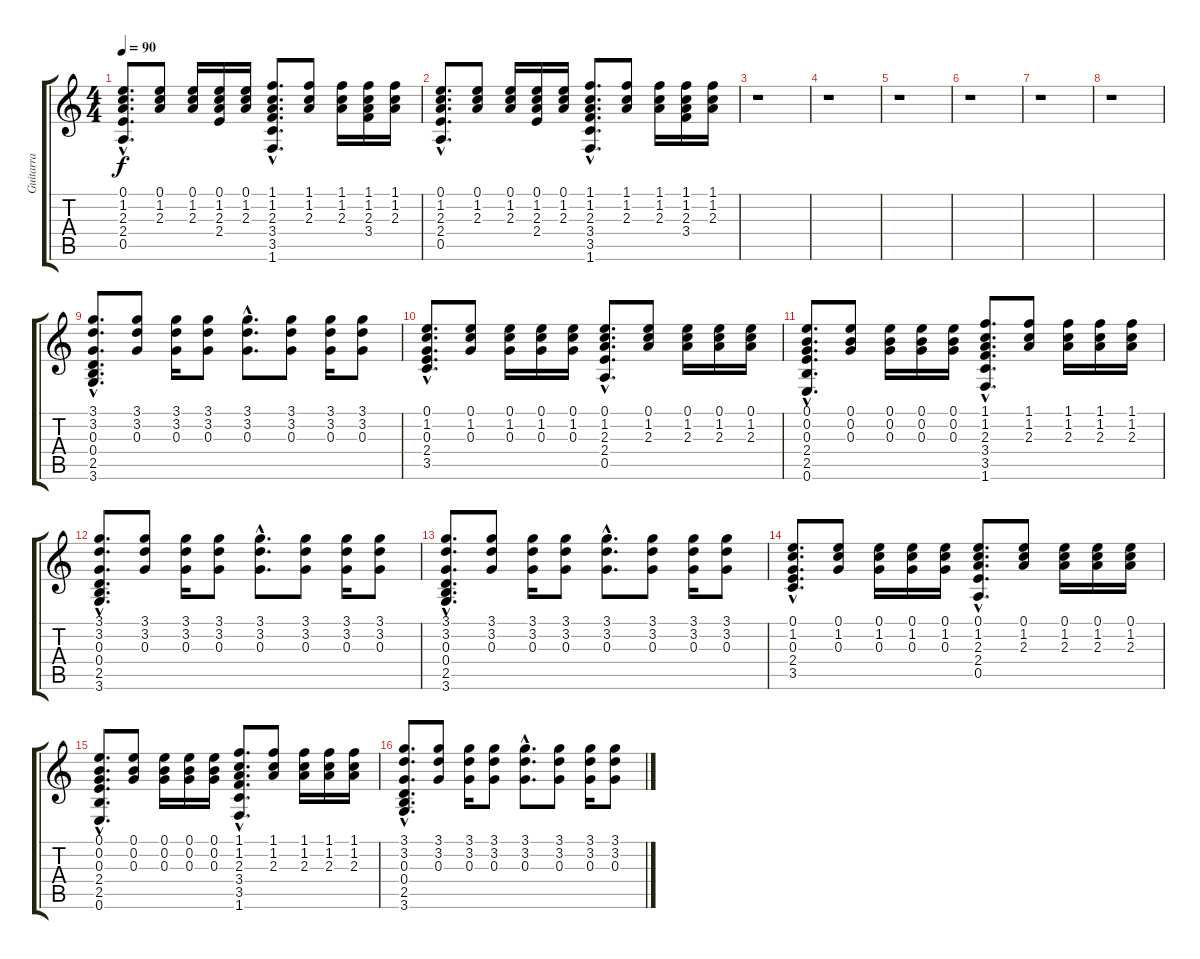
\track ("Guitarra" "Guitarra") {instrument acousticguitarnylon}
\staff {score tabs}
\tuning (E4 B3 G3 D3 A2 E2) {hide}
\ts (4 4)
\tempo 90
\clef g2
\ks c
(0.1{hac} 1.2{hac} 2.3{hac} 2.4{hac} 0.5{hac}).8{d dy f} (0.1 1.2 2.3).8 (0.1 1.2 2.3).16 (0.1 1.2 2.3 2.4).16 (0.1 1.2 2.3).16 (1.1{hac} 1.2{hac} 2.3{hac} 3.4{hac} 3.5{hac} 1.6{hac}).8{d} (1.1 1.2 2.3).8 (1.1 1.2 2.3).16 (1.1 1.2 2.3 3.4).16 (1.1 1.2 2.3).16 |
(0.1{hac} 1.2{hac} 2.3{hac} 2.4{hac} 0.5{hac}).8{d} (0.1 1.2 2.3).8 (0.1 1.2 2.3).16 (0.1 1.2 2.3 2.4).16 (0.1 1.2 2.3).16 (1.1{hac} 1.2{hac} 2.3{hac} 3.4{hac} 3.5{hac} 1.6{hac}).8{d} (1.1 1.2 2.3).8 (1.1 1.2 2.3).16 (1.1 1.2 2.3 3.4).16 (1.1 1.2 2.3).16 |
r.1 |
r.1 |
r.1 |
r.1 |
r.1 |
r.1 |
(3.1{hac} 3.2{hac} 0.3{hac} 0.4{hac} 2.5{hac} 3.6{hac}).8{d volume 11} (3.1 3.2 0.3).8 (3.1 3.2 0.3).16 (3.1 3.2 0.3).8 (3.1{hac} 3.2{hac} 0.3{hac}).8{d} (3.1 3.2 0.3).8 (3.1 3.2 0.3).16 (3.1 3.2 0.3).8 |
(0.1{hac} 1.2{hac} 0.3{hac} 2.4{hac} 3.5{hac}).8{d} (0.1 1.2 0.3).8 (0.1 1.2 0.3).16 (0.1 1.2 0.3).16 (0.1 1.2 0.3).16 (0.1{hac} 1.2{hac} 2.3{hac} 2.4{hac} 0.5{hac}).8{d} (0.1 1.2 2.3).8 (0.1 1.2 2.3).16 (0.1 1.2 2.3).16 (0.1 1.2 2.3).16 |
(0.1{hac} 0.2{hac} 0.3{hac} 2.4{hac} 2.5{hac} 0.6{hac}).8{d} (0.1 0.2 0.3).8 (0.1 0.2 0.3).16 (0.1 0.2 0.3).16 (0.1 0.2 0.3).16 (1.1{hac} 1.2{hac} 2.3{hac} 3.4{hac} 3.5{hac} 1.6{hac}).8{d} (1.1 1.2 2.3).8 (1.1 1.2 2.3).16 (1.1 1.2 2.3).16 (1.1 1.2 2.3).16 |
(3.1{hac} 3.2{hac} 0.3{hac} 0.4{hac} 2.5{hac} 3.6{hac}).8{d} (3.1 3.2 0.3).8 (3.1 3.2 0.3).16 (3.1 3.2 0.3).8 (3.1{hac} 3.2{hac} 0.3{hac}).8{d} (3.1 3.2 0.3).8 (3.1 3.2 0.3).16 (3.1 3.2 0.3).8 |
(3.1{hac} 3.2{hac} 0.3{hac} 0.4{hac} 2.5{hac} 3.6{hac}).8{d} (3.1 3.2 0.3).8 (3.1 3.2 0.3).16 (3.1 3.2 0.3).8 (3.1{hac} 3.2{hac} 0.3{hac}).8{d} (3.1 3.2 0.3).8 (3.1 3.2 0.3).16 (3.1 3.2 0.3).8 |
(0.1{hac} 1.2{hac} 0.3{hac} 2.4{hac} 3.5{hac}).8{d} (0.1 1.2 0.3).8 (0.1 1.2 0.3).16 (0.1 1.2 0.3).16 (0.1 1.2 0.3).16 (0.1{hac} 1.2{hac} 2.3{hac} 2.4{hac} 0.5{hac}).8{d} (0.1 1.2 2.3).8 (0.1 1.2 2.3).16 (0.1 1.2 2.3).16 (0.1 1.2 2.3).16 |
(0.1{hac} 0.2{hac} 0.3{hac} 2.4{hac} 2.5{hac} 0.6{hac}).8{d} (0.1 0.2 0.3).8 (0.1 0.2 0.3).16 (0.1 0.2 0.3).16 (0.1 0.2 0.3).16 (1.1{hac} 1.2{hac} 2.3{hac} 3.4{hac} 3.5{hac} 1.6{hac}).8{d} (1.1 1.2 2.3).8 (1.1 1.2 2.3).16 (1.1 1.2 2.3).16 (1.1 1.2 2.3).16 |
(3.1{hac} 3.2{hac} 0.3{hac} 0.4{hac} 2.5{hac} 3.6{hac}).8{d} (3.1 3.2 0.3).8 (3.1 3.2 0.3).16 (3.1 3.2 0.3).8 (3.1{hac} 3.2{hac} 0.3{hac}).8{d} (3.1 3.2 0.3).8 (3.1 3.2 0.3).16 (3.1 3.2 0.3).8
